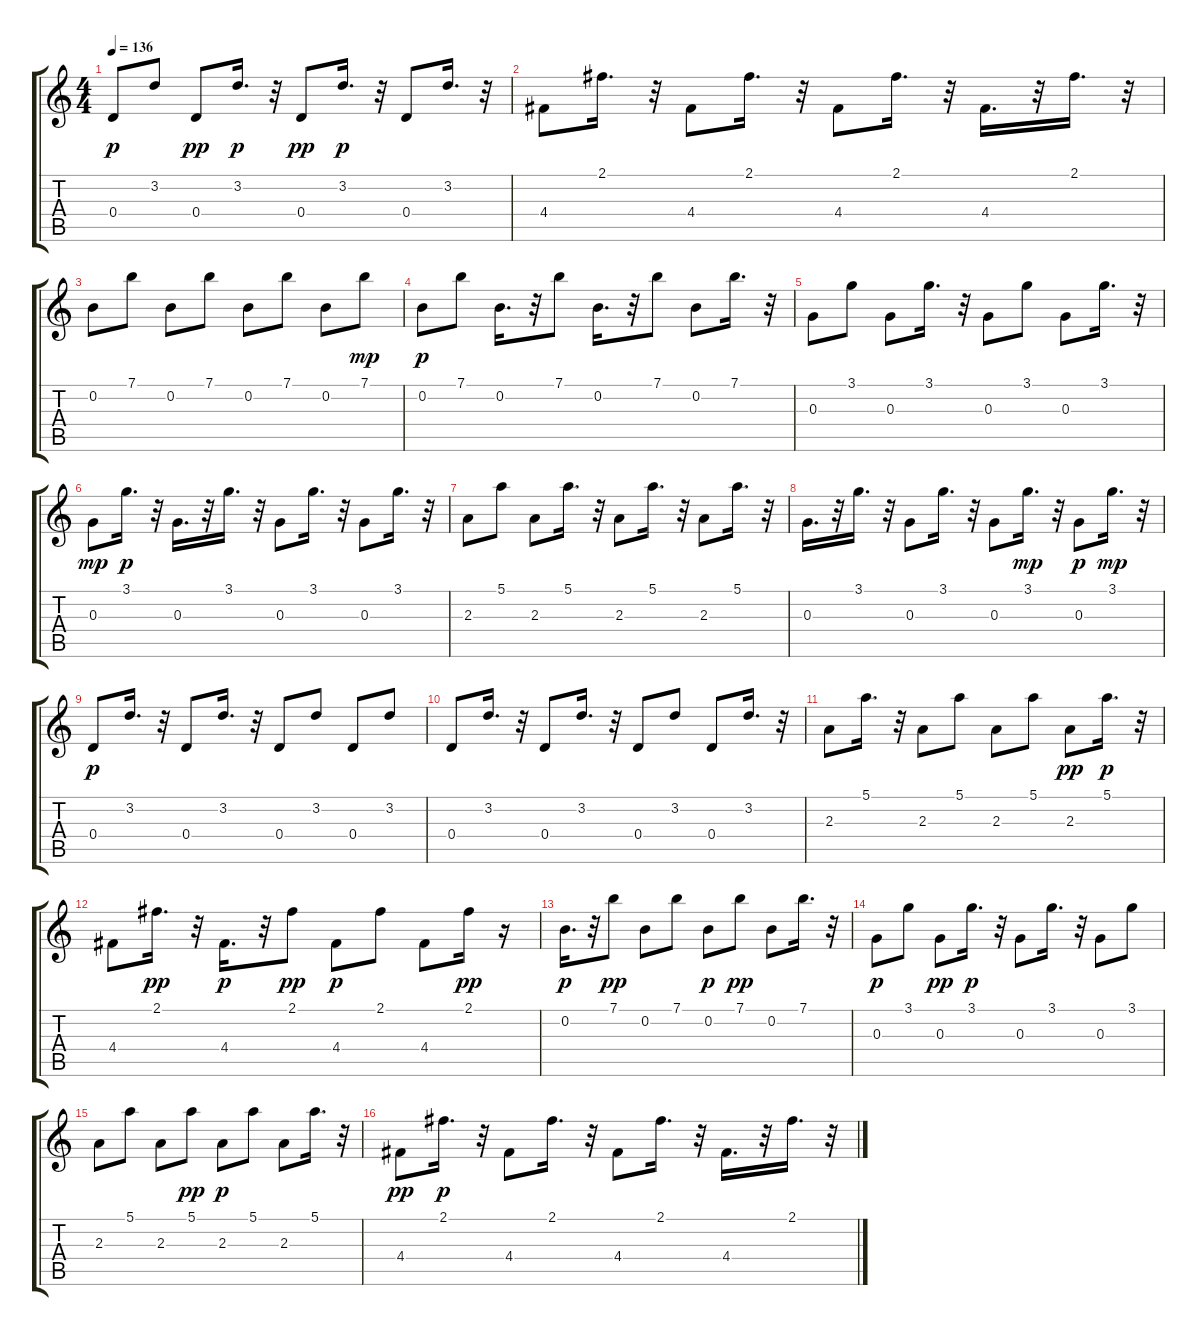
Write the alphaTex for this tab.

\track "" {instrument synthbass1}
\staff {score tabs}
\tuning (E4 B3 G3 D3 A2 E2) {hide}
\ts (4 4)
\tempo 136
\clef g2
\ks c
0.4.8{dy p} 3.2.8 0.4.8{dy pp} 3.2.16{d dy p} r.32 0.4.8{dy pp} 3.2.16{d dy p} r.32 0.4.8 3.2.16{d} r.32 |
4.4.8 2.1.16{d} r.32 4.4.8 2.1.16{d} r.32 4.4.8 2.1.16{d} r.32 4.4.16{d} r.32 2.1.16{d} r.32 |
0.2.8 7.1.8 0.2.8 7.1.8 0.2.8 7.1.8 0.2.8 7.1.8{dy mp} |
0.2.8{dy p} 7.1.8 0.2.16{d} r.32 7.1.8 0.2.16{d} r.32 7.1.8 0.2.8 7.1.16{d} r.32 |
0.3.8 3.1.8 0.3.8 3.1.16{d} r.32 0.3.8 3.1.8 0.3.8 3.1.16{d} r.32 |
0.3.8{dy mp} 3.1.16{d dy p} r.32 0.3.16{d} r.32 3.1.16{d} r.32 0.3.8 3.1.16{d} r.32 0.3.8 3.1.16{d} r.32 |
2.3.8 5.1.8 2.3.8 5.1.16{d} r.32 2.3.8 5.1.16{d} r.32 2.3.8 5.1.16{d} r.32 |
0.3.16{d} r.32 3.1.16{d} r.32 0.3.8 3.1.16{d} r.32 0.3.8 3.1.16{d dy mp} r.32 0.3.8{dy p} 3.1.16{d dy mp} r.32 |
0.4.8{dy p} 3.2.16{d} r.32 0.4.8 3.2.16{d} r.32 0.4.8 3.2.8 0.4.8 3.2.8 |
0.4.8 3.2.16{d} r.32 0.4.8 3.2.16{d} r.32 0.4.8 3.2.8 0.4.8 3.2.16{d} r.32 |
2.3.8 5.1.16{d} r.32 2.3.8 5.1.8 2.3.8 5.1.8 2.3.8{dy pp} 5.1.16{d dy p} r.32 |
4.4.8 2.1.16{d dy pp} r.32 4.4.16{d dy p} r.32 2.1.8{dy pp} 4.4.8{dy p} 2.1.8 4.4.8 2.1.16{dy pp} r.16 |
0.2.16{d dy p} r.32 7.1.8{dy pp} 0.2.8 7.1.8 0.2.8{dy p} 7.1.8{dy pp} 0.2.8 7.1.16{d} r.32 |
0.3.8{dy p} 3.1.8 0.3.8{dy pp} 3.1.16{d dy p} r.32 0.3.8 3.1.16{d} r.32 0.3.8 3.1.8 |
2.3.8 5.1.8 2.3.8 5.1.8{dy pp} 2.3.8{dy p} 5.1.8 2.3.8 5.1.16{d} r.32 |
4.4.8{dy pp} 2.1.16{d dy p} r.32 4.4.8 2.1.16{d} r.32 4.4.8 2.1.16{d} r.32 4.4.16{d} r.32 2.1.16{d} r.32
